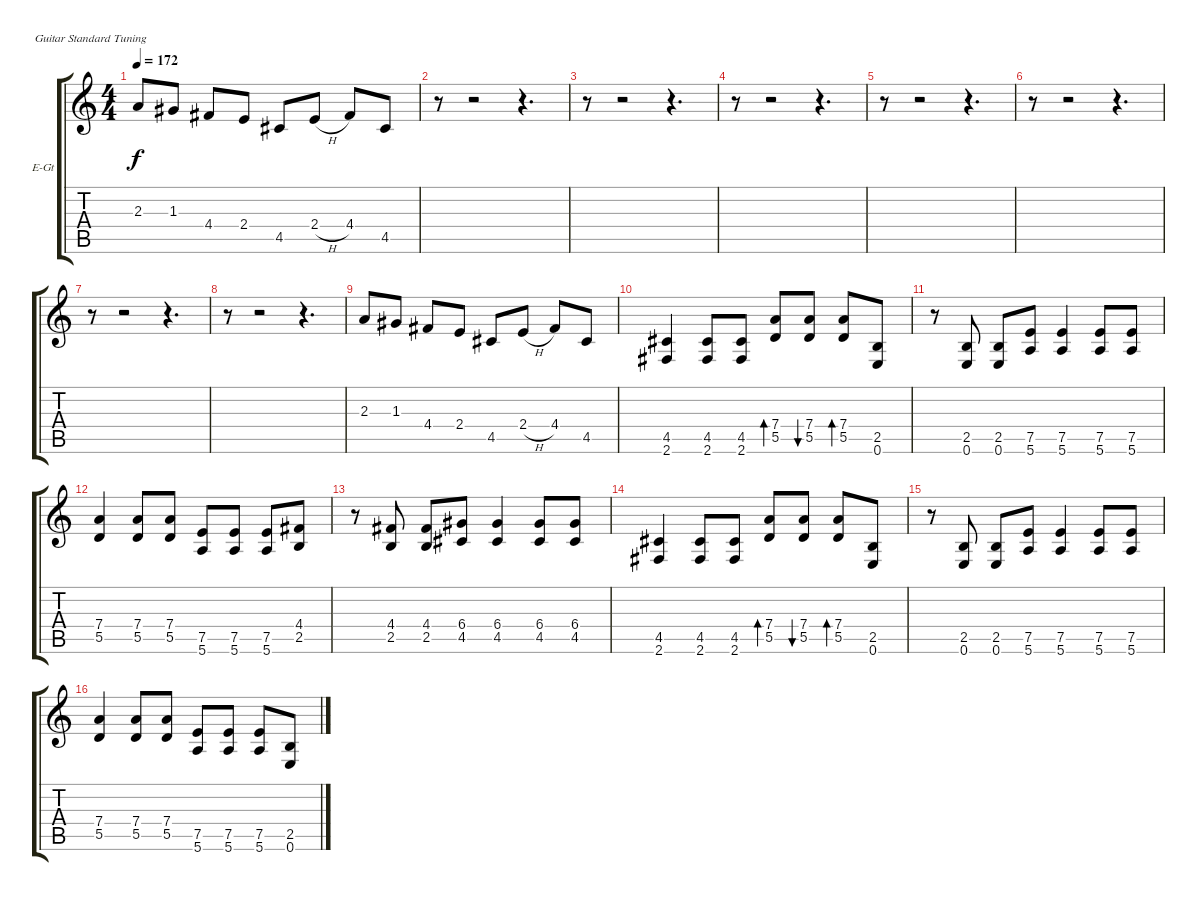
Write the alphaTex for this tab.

\bracketExtendMode groupsimilarinstruments
\firstSystemTrackNameOrientation horizontal
\otherSystemsTrackNameOrientation horizontal
\track ("Гитара" "E-Gt") {instrument distortionguitar}
\staff {score tabs}
\tuning (E4 B3 G3 D3 A2 E2)
\ts (4 4)
\tempo 172
\clef g2
\ks c
2.3.8{dy f} 1.3.8 4.4.8 2.4.8 4.5.8 2.4{h}.8 4.4.8 4.5.8 |
r.8 r.2 r.4{d} |
r.8 r.2 r.4{d} |
r.8 r.2 r.4{d} |
r.8 r.2 r.4{d} |
r.8 r.2 r.4{d} |
r.8 r.2 r.4{d} |
r.8 r.2 r.4{d} |
2.3.8 1.3.8 4.4.8 2.4.8 4.5.8 2.4{h}.8 4.4.8 4.5.8 |
(4.5 2.6).4 (4.5 2.6).8 (4.5 2.6).8 (7.4 5.5).8{bd 60} (7.4 5.5).8{bu 60} (7.4 5.5).8{bd 60} (2.5 0.6).8 |
r.8 (2.5 0.6).8 (2.5 0.6).8 (7.5 5.6).8 (7.5 5.6).4 (7.5 5.6).8 (7.5 5.6).8 |
(7.4 5.5).4 (7.4 5.5).8 (7.4 5.5).8 (7.5 5.6).8 (7.5 5.6).8 (7.5 5.6).8 (4.4 2.5).8 |
r.8 (4.4 2.5).8 (4.4 2.5).8 (6.4 4.5).8 (6.4 4.5).4 (6.4 4.5).8 (6.4 4.5).8 |
(4.5 2.6).4 (4.5 2.6).8 (4.5 2.6).8 (7.4 5.5).8{bd 60} (7.4 5.5).8{bu 60} (7.4 5.5).8{bd 60} (2.5 0.6).8 |
r.8 (2.5 0.6).8 (2.5 0.6).8 (7.5 5.6).8 (7.5 5.6).4 (7.5 5.6).8 (7.5 5.6).8 |
(7.4 5.5).4 (7.4 5.5).8 (7.4 5.5).8 (7.5 5.6).8 (7.5 5.6).8 (7.5 5.6).8 (2.5 0.6).8
